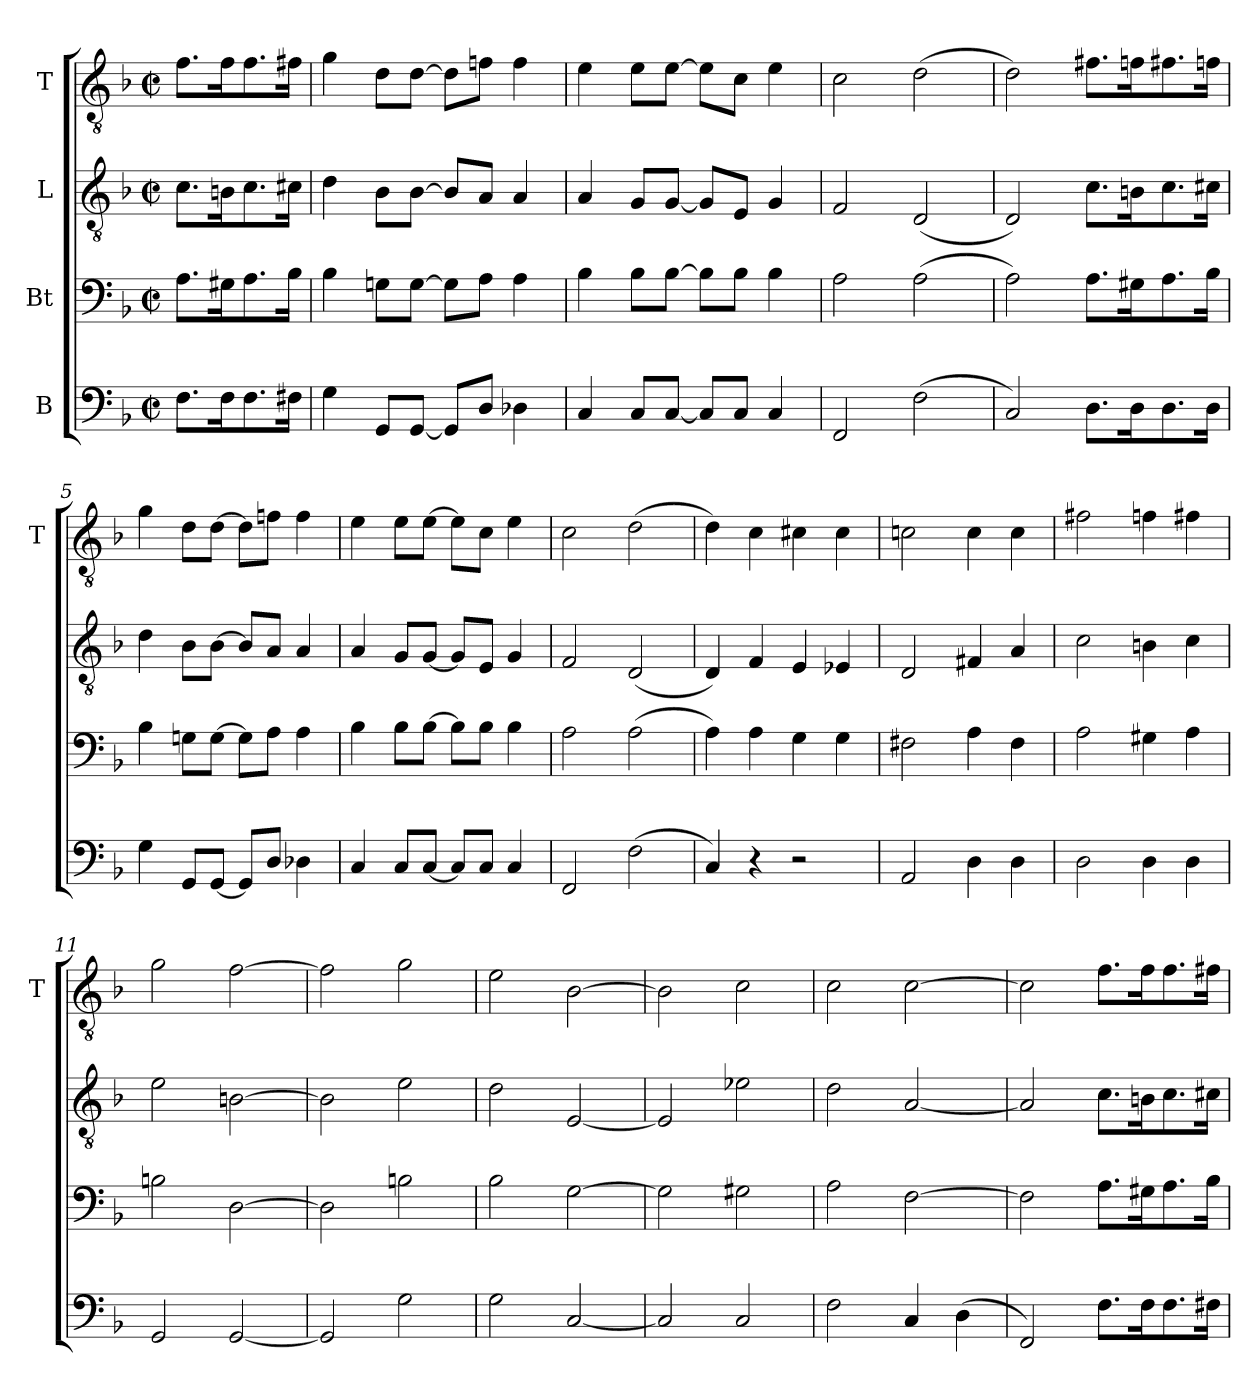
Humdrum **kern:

**kern	**kern	**kern	**kern
*part4	*part3	*part2	*part1
*staff4	*staff3	*staff2	*staff1
*I"B	*I"Bt	*I"L	*I"T
*	*	*	*I'T
*clefF4	*clefF4	*clefGv2	*clefGv2
*k[b-]	*k[b-]	*k[b-]	*k[b-]
*F:	*F:	*F:	*F:
*M2/2	*M2/2	*M2/2	*M2/2
*met(c|)	*met(c|)	*met(c|)	*met(c|)
=	=	=	=
8.FL	8.AL	8.cL	8.fL
16FK	16G#XK	16BnK	16fK
8.F	8.A	8.c	8.f
16F#XJk	16B-Jk	16c#XJk	16f#XJk
=1	=1	=1	=1
4G	4B-	4d	4g
8GGL	8GnL	8B-L	8dL
[8GGJ	[8GJ	[8B-J	[8dJ
8GGL]	8GL]	8B-L]	8dL]
8DJ	8AJ	8AJ	8fnJ
4D-X	4A	4A	4f
=2	=2	=2	=2
4C	4B-	4A	4e
8CL	8B-L	8GL	8eL
[8CJ	[8B-J	[8GJ	[8eJ
8CL]	8B-L]	8GL]	8eL]
8CJ	8B-J	8EJ	8cJ
4C	4B-	4G	4e
=3	=3	=3	=3
2FF	2A	2F	2c
(2F	(2A	(2D	(2d
=4	=4	=4	=4
2C)	2A)	2D)	2d)
8.DL	8.AL	8.cL	8.f#XL
16DK	16G#XK	16BnK	16fnK
8.D	8.A	8.c	8.f#X
16DJk	16B-Jk	16c#XJk	16fnJk
=5	=5	=5	=5
4G	4B-	4d	4g
8GGL	8GnL	8B-L	8dL
[8GGJ	[8GJ	[8B-J	[8dJ
8GGL]	8GL]	8B-L]	8dL]
8DJ	8AJ	8AJ	8fnJ
4D-X	4A	4A	4f
=6	=6	=6	=6
4C	4B-	4A	4e
8CL	8B-L	8GL	8eL
[8CJ	[8B-J	[8GJ	[8eJ
8CL]	8B-L]	8GL]	8eL]
8CJ	8B-J	8EJ	8cJ
4C	4B-	4G	4e
=7	=7	=7	=7
2FF	2A	2F	2c
(2F	(2A	(2D	(2d
=8	=8	=8	=8
4C)	4A)	4D)	4d)
4r	4A	4F	4c
2r	4G	4E	4c#X
.	4G	4E-X	4c#
=9	=9	=9	=9
2AA	2F#X	2D	2cn
4D	4A	4F#X	4c
4D	4F#	4A	4c
=10	=10	=10	=10
2D	2A	2c	2f#X
4D	4G#X	4Bn	4fn
4D	4A	4c	4f#X
=11	=11	=11	=11
2GG	2Bn	2e	2g
[2GG	[2D	[2Bn	[2f
=12	=12	=12	=12
2GG]	2D]	2B]	2f]
2G	2Bn	2e	2g
=13	=13	=13	=13
2G	2B-	2d	2e
[2C	[2G	[2E	[2B-
=14	=14	=14	=14
2C]	2G]	2E]	2B-]
2C	2G#X	2e-X	2c
=15	=15	=15	=15
2F	2A	2d	2c
4C	[2F	[2A	[2c
(4D	.	.	.
=16	=16	=16	=16
2FF)	2F]	2A]	2c]
8.FL	8.AL	8.cL	8.fL
16FK	16G#XK	16BnK	16fK
8.F	8.A	8.c	8.f
16F#XJk	16B-Jk	16c#XJk	16f#XJk
=	=	=	=
*-	*-	*-	*-
